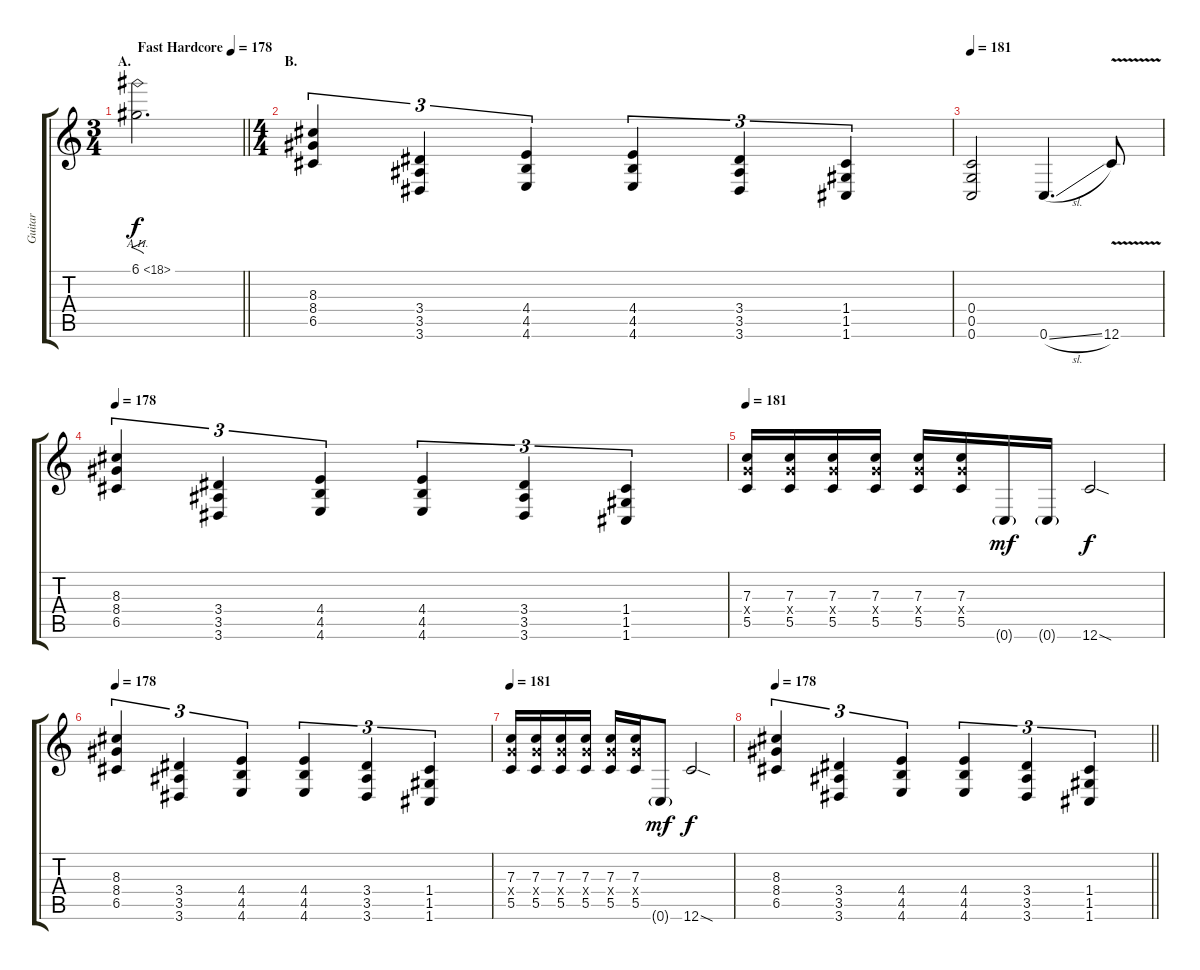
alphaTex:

\track ("Guitar" "Guitar") {instrument distortionguitar}
\staff {score tabs}
\tuning (D4 A3 F3 C3 G2 C2) {hide}
\ts (3 4)
\section ("" "A.")
\tempo (178 "Fast Hardcore")
\clef g2
\barLineRight lightlight
\ks c
6.1{ah 12}.2{f d dy f instrument distortionguitar} |
\ts (4 4)
\section ("" "B.")
(8.3 8.4 6.5).4{tu (3 2)} (3.4 3.5 3.6).4{tu (3 2)} (4.4 4.5 4.6).4{tu (3 2)} (4.4 4.5 4.6).4{tu (3 2)} (3.4 3.5 3.6).4{tu (3 2)} (1.4 1.5 1.6).4{tu (3 2)} |
\tempo 181
(0.4 0.5 0.6).2 0.6{sl}.4{d} 12.6{v}.8 |
\tempo 178
(8.3 8.4 6.5).4{tu (3 2)} (3.4 3.5 3.6).4{tu (3 2)} (4.4 4.5 4.6).4{tu (3 2)} (4.4 4.5 4.6).4{tu (3 2)} (3.4 3.5 3.6).4{tu (3 2)} (1.4 1.5 1.6).4{tu (3 2)} |
\tempo 181
(7.3 7.4{x} 5.5).16 (7.3 7.4{x} 5.5).16 (7.3 7.4{x} 5.5).16 (7.3 7.4{x} 5.5).16 (7.3 7.4{x} 5.5).16 (7.3 7.4{x} 5.5).16 0.6{g}.16{dy mf} 0.6{g}.16 12.6{sod}.2{dy f} |
\tempo 178
(8.3 8.4 6.5).4{tu (3 2)} (3.4 3.5 3.6).4{tu (3 2)} (4.4 4.5 4.6).4{tu (3 2)} (4.4 4.5 4.6).4{tu (3 2)} (3.4 3.5 3.6).4{tu (3 2)} (1.4 1.5 1.6).4{tu (3 2)} |
\tempo 181
(7.3 7.4{x} 5.5).16 (7.3 7.4{x} 5.5).16 (7.3 7.4{x} 5.5).16 (7.3 7.4{x} 5.5).16 (7.3 7.4{x} 5.5).16 (7.3 7.4{x} 5.5).16 0.6{g}.8{dy mf} 12.6{sod}.2{dy f} |
\tempo 178
\barLineRight lightlight
(8.3 8.4 6.5).4{tu (3 2)} (3.4 3.5 3.6).4{tu (3 2)} (4.4 4.5 4.6).4{tu (3 2)} (4.4 4.5 4.6).4{tu (3 2)} (3.4 3.5 3.6).4{tu (3 2)} (1.4 1.5 1.6).4{tu (3 2)}
